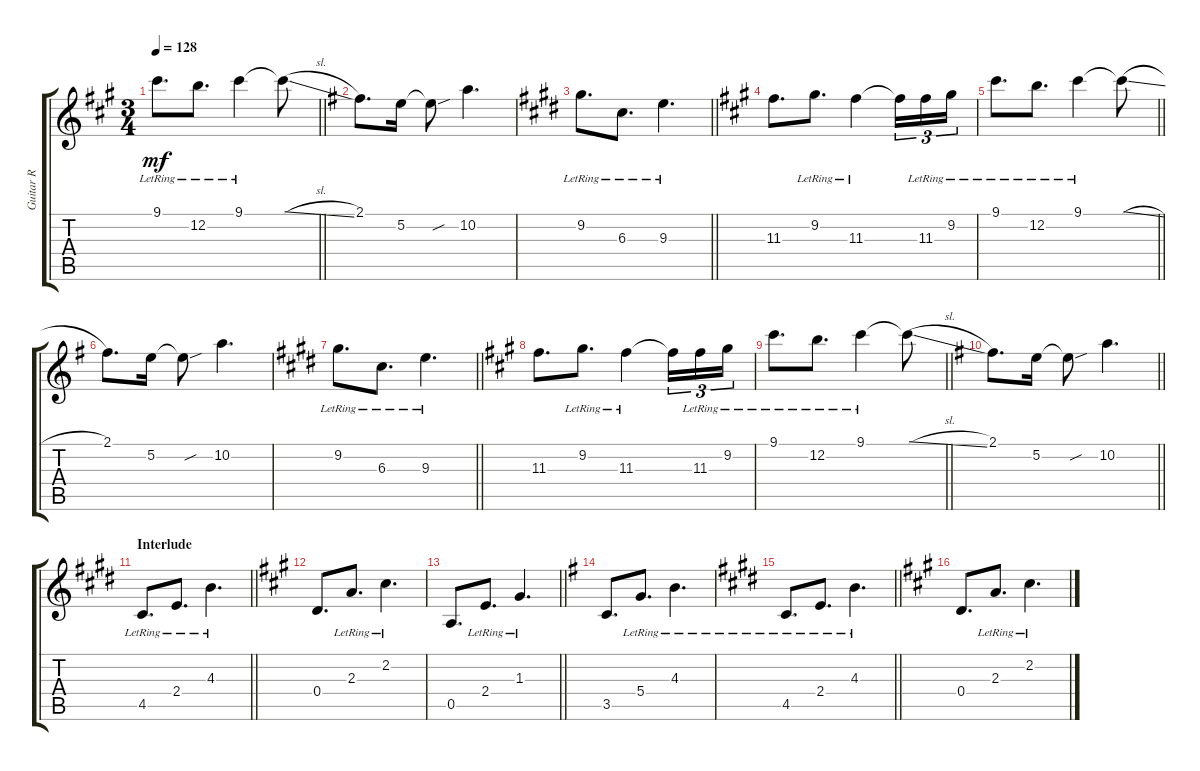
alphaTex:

\track ("Guitar R" "Guitar R") {instrument distortionguitar}
\staff {score tabs}
\tuning (E4 B3 G3 D3 A2 D2) {hide}
\ts (3 4)
\tempo 128
\clef g2
\barLineRight lightlight
\ks a
9.1{lr}.8{d dy mf} 12.2{lr}.8{d} 9.1{lr}.4 9.1{sl t}.8 |
\ks g
2.1.8{d} 5.2.16 5.2{sou t}.8 10.2.4{d} |
\barLineRight lightlight
\ks e
9.2{lr}.8{d instrument distortionguitar} 6.3{lr}.8{d} 9.3{lr}.4{d} |
\ks a
11.3.8{d} 9.2{lr}.8{d} 11.3{lr}.4 11.3{t}.16{tu (3 2)} 11.3{lr}.16{tu (3 2)} 9.2{lr}.16{tu (3 2)} |
\barLineRight lightlight
9.1{lr}.8{d} 12.2{lr}.8{d} 9.1{lr}.4 9.1{sl t}.8 |
\ks g
2.1.8{d} 5.2.16 5.2{sou t}.8 10.2.4{d} |
\barLineRight lightlight
\ks e
9.2{lr}.8{d} 6.3{lr}.8{d} 9.3{lr}.4{d} |
\ks a
11.3.8{d} 9.2{lr}.8{d} 11.3{lr}.4 11.3{t}.16{tu (3 2)} 11.3{lr}.16{tu (3 2)} 9.2{lr}.16{tu (3 2)} |
\barLineRight lightlight
9.1{lr}.8{d} 12.2{lr}.8{d} 9.1{lr}.4 9.1{sl t}.8 |
\barLineRight lightlight
\ks g
2.1.8{d} 5.2.16 5.2{sou t}.8 10.2.4{d} |
\section ("" "Interlude")
\barLineRight lightlight
\ks e
4.5{lr}.8{d} 2.4{lr}.8{d} 4.3{lr}.4{d} |
\ks a
0.4.8{d} 2.3{lr}.8{d} 2.2{lr}.4{d} |
\barLineRight lightlight
0.5.8{d} 2.4{lr}.8{d} 1.3{lr}.4{d} |
\ks g
3.5.8{d} 5.4{lr}.8{d} 4.3{lr}.4{d} |
\barLineRight lightlight
\ks e
4.5{lr}.8{d} 2.4{lr}.8{d} 4.3{lr}.4{d} |
\ks a
0.4.8{d} 2.3{lr}.8{d} 2.2{lr}.4{d}
